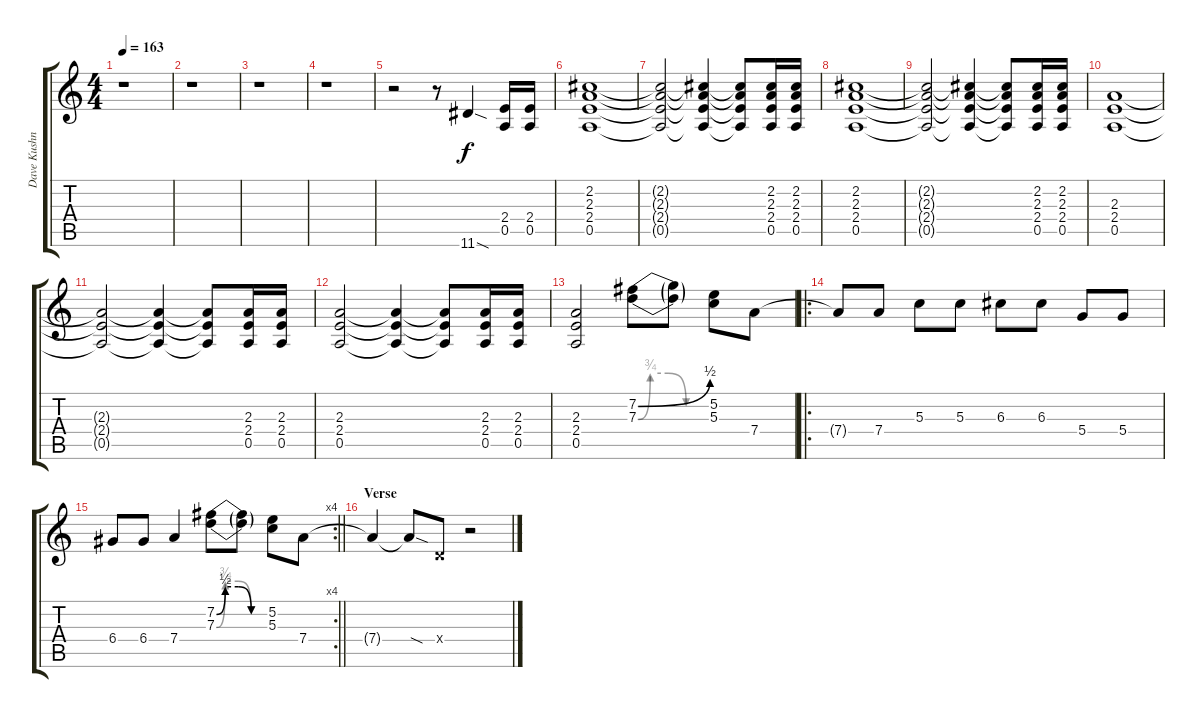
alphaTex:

\track ("Dave Kushner" "Dave Kushn") {instrument overdrivenguitar}
\staff {score tabs}
\tuning (E4 B3 G3 D3 A2 E2) {hide}
\ts (4 4)
\tempo 163
\clef g2
\ks c
r.1{dy f instrument overdrivenguitar} |
r.1 |
r.1 |
r.1 |
r.2 r.8 11.6{sod}.4 (2.4 0.5).16 (2.4 0.5).16 |
(2.2 2.3 2.4 0.5).1 |
(2.2{t} 2.3{t} 2.4{t} 0.5{t}).2 (2.2{t} 2.3{t} 2.4{t} 0.5{t}).4 (2.2{t} 2.3{t} 2.4{t} 0.5{t}).8 (2.2 2.3 2.4 0.5).16 (2.2 2.3 2.4 0.5).16 |
(2.2 2.3 2.4 0.5).1 |
(2.2{t} 2.3{t} 2.4{t} 0.5{t}).2 (2.2{t} 2.3{t} 2.4{t} 0.5{t}).4 (2.2{t} 2.3{t} 2.4{t} 0.5{t}).8 (2.2 2.3 2.4 0.5).16 (2.2 2.3 2.4 0.5).16 |
(2.3 2.4 0.5).1 |
(2.3{t} 2.4{t} 0.5{t}).2 (2.3{t} 2.4{t} 0.5{t}).4 (2.3{t} 2.4{t} 0.5{t}).8 (2.3 2.4 0.5).16 (2.3 2.4 0.5).16 |
(2.3 2.4 0.5).2 (2.3{t} 2.4{t} 0.5{t}).4 (2.3{t} 2.4{t} 0.5{t}).8 (2.3 2.4 0.5).16 (2.3 2.4 0.5).16 |
(2.3 2.4 0.5).2 (7.2{be (bend 0 0 60 2)} 7.3{be (custom 0 0 10 3 25 3 40 0 60 0)}).8 (7.2{t} 7.3{t}).8 (5.2 5.3).8 7.4.8 |
\ro
7.4{t}.8 7.4.8 5.3.8 5.3.8 6.3.8 6.3.8 5.4.8 5.4.8 |
\rc 4
\barLineRight lightlight
6.4.8 6.4.8 7.4.4 (7.2{be (custom 0 0 10 2 25 2 40 0 60 0)} 7.3{be (custom 0 0 10 3 25 3 40 0 60 0)}).8 (7.2{t} 7.3{t}).8 (5.2 5.3).8 7.4.8 |
\section ("" "Verse")
7.4{t}.4 7.4{sod t}.8 0.4{x}.8 r.2
